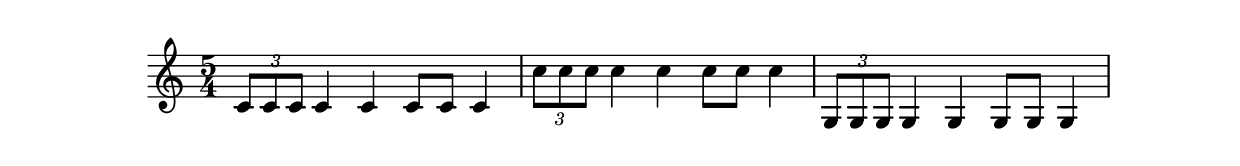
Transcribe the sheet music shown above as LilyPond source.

% DO NOT EDIT this file manually; it is automatically
% generated from Documentation/snippets/new
% Make any changes in Documentation/snippets/new/
% and then run scripts/auxiliar/makelsr.py
%
% This file is in the public domain.
%% Note: this file works from version 2.19.0
\version "2.19.0"

\header {
  lsrtags = "pitches, real-music, really-cool, scheme-language"

  texidoc = "
In music that contains many occurrences of the same sequence of notes
at different pitches, the following music function may prove useful.
It takes a note, of which only the pitch is used.   This example
creates the rhythm used throughout Mars, from Gustav Holst's The
Planets.

"
  doctitle = "Creating a sequence of notes on various pitches"
} % begin verbatim


rhythm =
#(define-music-function (parser location p) (ly:pitch?)
   "Make the rhythm in Mars (the Planets) at the given pitch"
  #{ \tuplet 3/2 { $p 8 8 8 } 4 4 8 8 4 #})

\new Staff {
  \time 5/4
  \rhythm c'
  \rhythm c''
  \rhythm g
}
